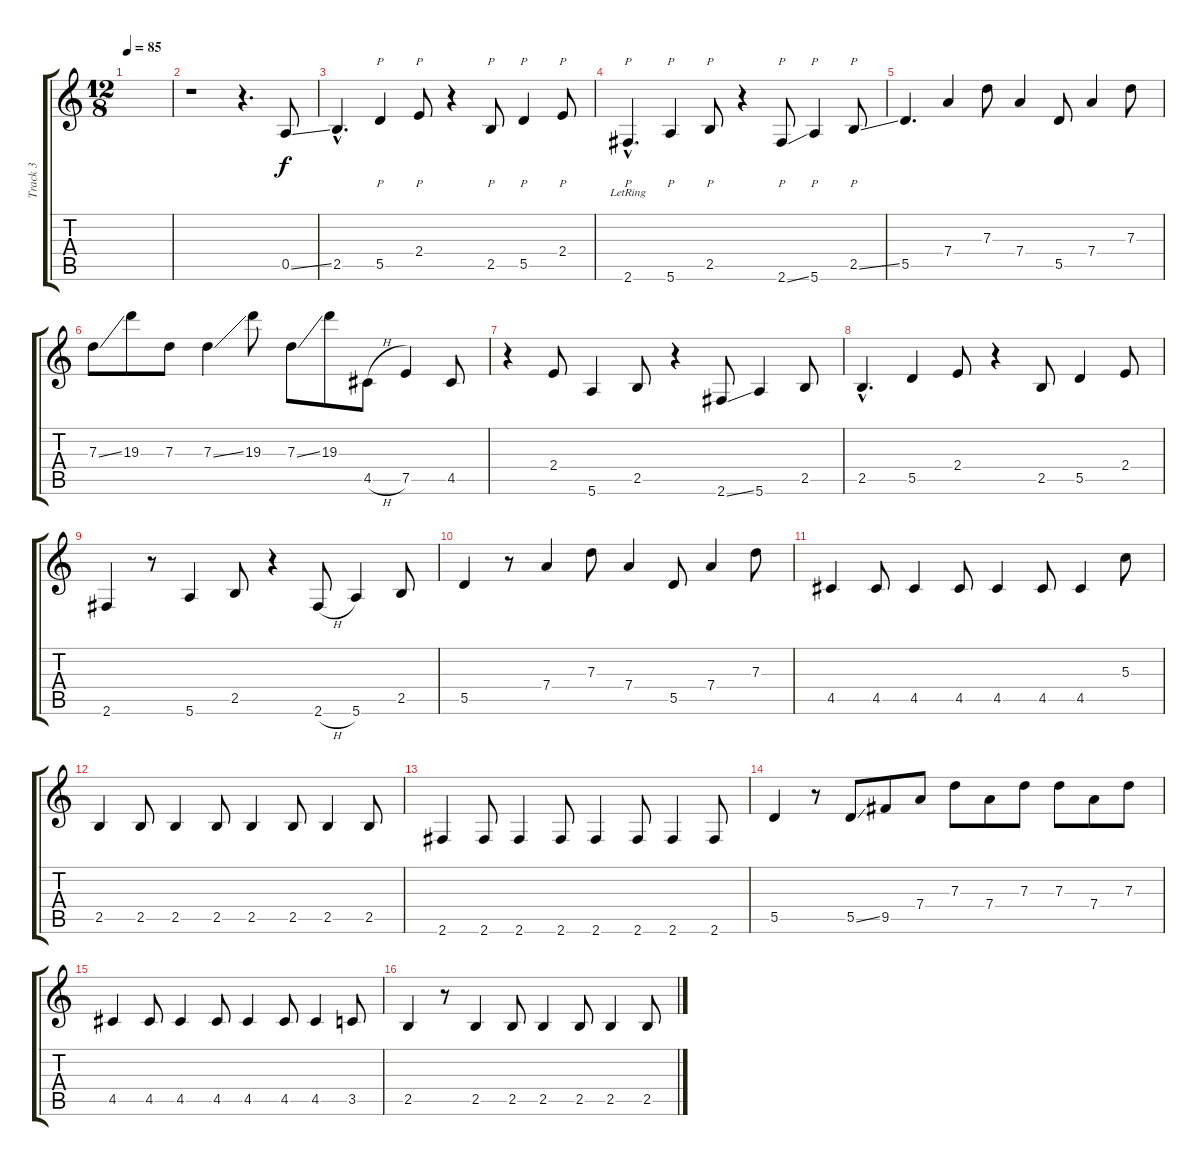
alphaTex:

\track ("Track 3" "Track 3") {instrument fretlessbass}
\staff {score tabs}
\tuning (E4 B3 G3 D3 A2 E2) {hide}
\ts (12 8)
\tempo 85
\clef g2
\ks c
|
r.1 r.4{d} 0.5{ss}.8 |
2.5{hac}.4{d} 5.5.4{p} 2.4.8{p} r.4 2.5.8{p} 5.5.4{p} 2.4.8{p} |
2.6{hac lr}.4{p d} 5.6.4{p} 2.5.8{p} r.4 2.6{ss}.8{p} 5.6.4{p} 2.5{ss}.8{p} |
5.5.4{d} 7.4.4 7.3.8 7.4.4 5.5.8 7.4.4 7.3.8 |
7.3{ss}.8 19.3.8 7.3.8 7.3{ss}.4 19.3.8 7.3{ss}.8 19.3.8 4.5{h}.8 7.5.4 4.5.8 |
r.4 2.4.8 5.6.4 2.5.8 r.4 2.6{ss}.8 5.6.4 2.5.8 |
2.5{hac}.4{d} 5.5.4 2.4.8 r.4 2.5.8 5.5.4 2.4.8 |
2.6.4 r.8 5.6.4 2.5.8 r.4 2.6{h}.8 5.6.4 2.5.8 |
5.5.4 r.8 7.4.4 7.3.8 7.4.4 5.5.8 7.4.4 7.3.8 |
4.5.4 4.5.8 4.5.4 4.5.8 4.5.4 4.5.8 4.5.4 5.3.8 |
2.5.4 2.5.8 2.5.4 2.5.8 2.5.4 2.5.8 2.5.4 2.5.8 |
2.6.4 2.6.8 2.6.4 2.6.8 2.6.4 2.6.8 2.6.4 2.6.8 |
5.5.4 r.8 5.5{ss}.8 9.5.8 7.4.8 7.3.8 7.4.8 7.3.8 7.3.8 7.4.8 7.3.8 |
4.5.4 4.5.8 4.5.4 4.5.8 4.5.4 4.5.8 4.5.4 3.5.8 |
2.5.4 r.8 2.5.4 2.5.8 2.5.4 2.5.8 2.5.4 2.5.8
